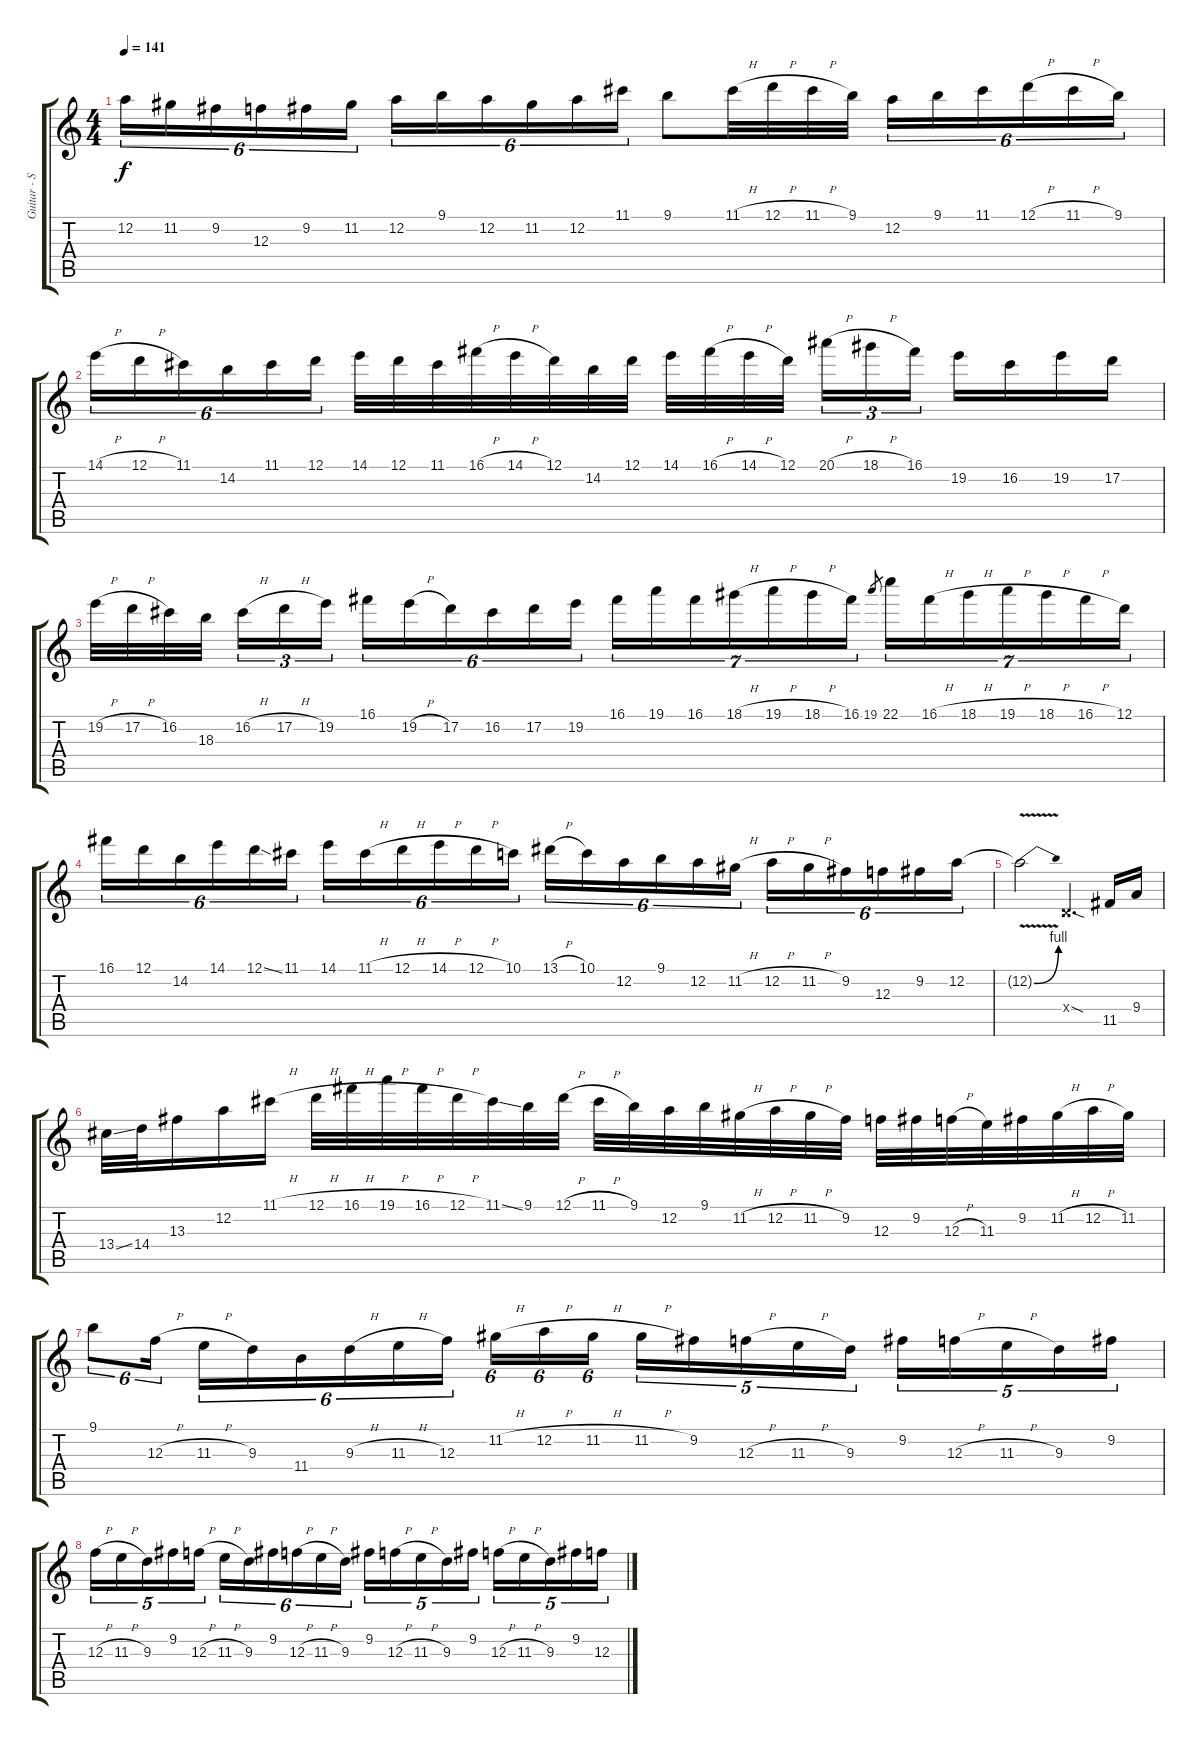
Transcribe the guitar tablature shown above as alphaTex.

\track ("Guitar - Solo" "Guitar - S") {instrument distortionguitar}
\staff {score tabs}
\tuning (D4 A3 F3 C3 G2 D2) {hide}
\ts (4 4)
\tempo 141
\clef g2
\ks c
12.2.16{tu (6 4) dy f} 11.2.16{tu (6 4)} 9.2.16{tu (6 4)} 12.3.16{tu (6 4)} 9.2.16{tu (6 4)} 11.2.16{tu (6 4)} 12.2.16{tu (6 4)} 9.1.16{tu (6 4)} 12.2.16{tu (6 4)} 11.2.16{tu (6 4)} 12.2.16{tu (6 4)} 11.1.16{tu (6 4)} 9.1.8 11.1{h}.32 12.1{h}.32 11.1{h}.32 9.1.32 12.2.16{tu (6 4)} 9.1.16{tu (6 4)} 11.1.16{tu (6 4)} 12.1{h}.16{tu (6 4)} 11.1{h}.16{tu (6 4)} 9.1.16{tu (6 4)} |
14.1{h}.16{tu (6 4)} 12.1{h}.16{tu (6 4)} 11.1.16{tu (6 4)} 14.2.16{tu (6 4)} 11.1.16{tu (6 4)} 12.1.16{tu (6 4)} 14.1.32 12.1.32 11.1.32 16.1{h}.32 14.1{h}.32 12.1.32 14.2.32 12.1.32 14.1.32 16.1{h}.32 14.1{h}.32 12.1.32 20.1{h}.16{tu (3 2)} 18.1{h}.16{tu (3 2)} 16.1.16{tu (3 2)} 19.2.16 16.2.16 19.2.16 17.2.16 |
19.2{h}.32 17.2{h}.32 16.2.32 18.3.32 16.2{h}.16{tu (3 2)} 17.2{h}.16{tu (3 2)} 19.2.16{tu (3 2)} 16.1.16{tu (6 4)} 19.2{h}.16{tu (6 4)} 17.2.16{tu (6 4)} 16.2.16{tu (6 4)} 17.2.16{tu (6 4)} 19.2.16{tu (6 4)} 16.1.16{tu (7 4)} 19.1.16{tu (7 4)} 16.1.16{tu (7 4)} 18.1{h}.16{tu (7 4)} 19.1{h}.16{tu (7 4)} 18.1{h}.16{tu (7 4)} 16.1.16{tu (7 4)} 19.1.8{gr} 22.1.16{tu (7 4)} 16.1{h}.16{tu (7 4)} 18.1{h}.16{tu (7 4)} 19.1{h}.16{tu (7 4)} 18.1{h}.16{tu (7 4)} 16.1{h}.16{tu (7 4)} 12.1.16{tu (7 4)} |
16.1.16{tu (6 4)} 12.1.16{tu (6 4)} 14.2.16{tu (6 4)} 14.1.16{tu (6 4)} 12.1{ss}.16{tu (6 4)} 11.1.16{tu (6 4)} 14.1.16{tu (6 4)} 11.1{h}.16{tu (6 4)} 12.1{h}.16{tu (6 4)} 14.1{h}.16{tu (6 4)} 12.1{h}.16{tu (6 4)} 10.1.16{tu (6 4)} 13.1{h}.16{tu (6 4)} 10.1.16{tu (6 4)} 12.2.16{tu (6 4)} 9.1.16{tu (6 4)} 12.2.16{tu (6 4)} 11.2{h}.16{tu (6 4)} 12.2{h}.16{tu (6 4)} 11.2{h}.16{tu (6 4)} 9.2.16{tu (6 4)} 12.3.16{tu (6 4)} 9.2.16{tu (6 4)} 12.2.16{tu (6 4)} |
12.2{be (bend 0 0 60 4) v t}.2 2.4{sod x}.4{d} 11.5.16 9.4.16 |
13.4{ss}.32 14.4.32 13.3.16 12.2.16 11.1{h}.16 12.1{h}.32 16.1{h}.32 19.1{h}.32 16.1{h}.32 12.1{h}.32 11.1{ss}.32 9.1.32 12.1{h}.32 11.1{h}.32 9.1.32 12.2.32 9.1.32 11.2{h}.32 12.2{h}.32 11.2{h}.32 9.2.32 12.3.32 9.2.32 12.3{h}.32 11.3.32 9.2.32 11.2{h}.32 12.2{h}.32 11.2.32 |
9.1.8{tu (6 4)} 12.3{h}.16{tu (6 4)} 11.3{h}.16{tu (6 4)} 9.3.16{tu (6 4)} 11.4.16{tu (6 4)} 9.3{h}.16{tu (6 4)} 11.3{h}.16{tu (6 4)} 12.3.16{tu (6 4)} 11.2{h}.16{tu (6 4)} 12.2{h}.16{tu (6 4)} 11.2{h}.16{tu (6 4)} 11.2{h}.16{tu (5 4)} 9.2.16{tu (5 4)} 12.3{h}.16{tu (5 4)} 11.3{h}.16{tu (5 4)} 9.3.16{tu (5 4)} 9.2.16{tu (5 4)} 12.3{h}.16{tu (5 4)} 11.3{h}.16{tu (5 4)} 9.3.16{tu (5 4)} 9.2.16{tu (5 4)} |
12.3{h}.16{tu (5 4)} 11.3{h}.16{tu (5 4)} 9.3.16{tu (5 4)} 9.2.16{tu (5 4)} 12.3{h}.16{tu (5 4)} 11.3{h}.16{tu (6 4)} 9.3.16{tu (6 4)} 9.2.16{tu (6 4)} 12.3{h}.16{tu (6 4)} 11.3{h}.16{tu (6 4)} 9.3.16{tu (6 4)} 9.2.16{tu (5 4)} 12.3{h}.16{tu (5 4)} 11.3{h}.16{tu (5 4)} 9.3.16{tu (5 4)} 9.2.16{tu (5 4)} 12.3{h}.16{tu (5 4)} 11.3{h}.16{tu (5 4)} 9.3.16{tu (5 4)} 9.2.16{tu (5 4)} 12.3{h}.16{tu (5 4)}
